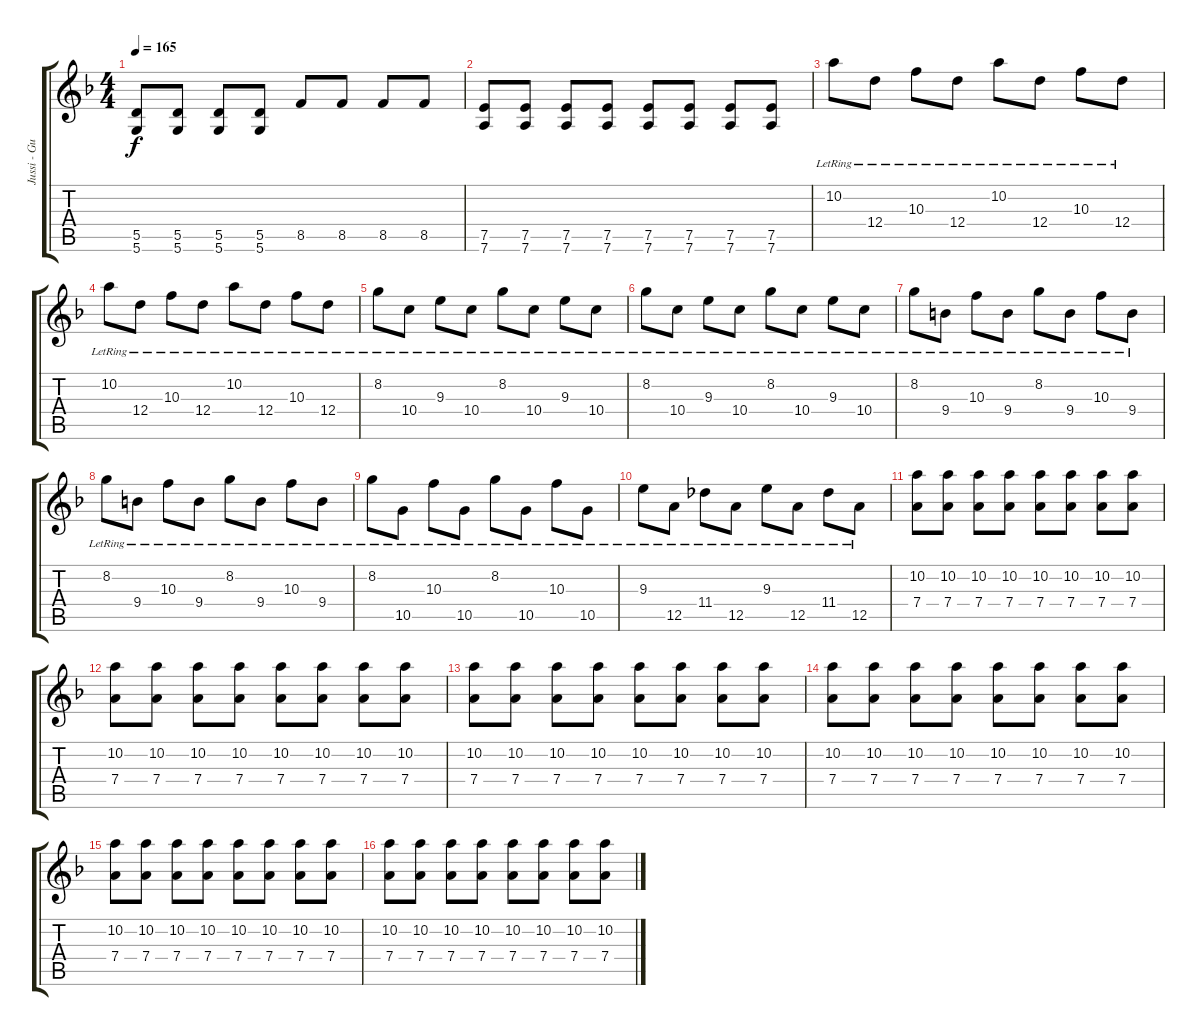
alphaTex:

\track ("Jussi - Guitar" "Jussi - Gu") {instrument overdrivenguitar}
\staff {score tabs}
\tuning (E4 B3 G3 D3 A2 D2) {hide}
\ts (4 4)
\tempo 165
\clef g2
\ks dminor
(5.5 5.6).8{dy f} (5.5 5.6).8 (5.5 5.6).8 (5.5 5.6).8 8.5.8 8.5.8 8.5.8 8.5.8 |
(7.5 7.6).8 (7.5 7.6).8 (7.5 7.6).8 (7.5 7.6).8 (7.5 7.6).8 (7.5 7.6).8 (7.5 7.6).8 (7.5 7.6).8 |
10.2{lr}.8 12.4{lr}.8 10.3{lr}.8 12.4{lr}.8 10.2{lr}.8 12.4{lr}.8 10.3{lr}.8 12.4{lr}.8 |
10.2{lr}.8 12.4{lr}.8 10.3{lr}.8 12.4{lr}.8 10.2{lr}.8 12.4{lr}.8 10.3{lr}.8 12.4{lr}.8 |
8.2{lr}.8 10.4{lr}.8 9.3{lr}.8 10.4{lr}.8 8.2{lr}.8 10.4{lr}.8 9.3{lr}.8 10.4{lr}.8 |
8.2{lr}.8 10.4{lr}.8 9.3{lr}.8 10.4{lr}.8 8.2{lr}.8 10.4{lr}.8 9.3{lr}.8 10.4{lr}.8 |
8.2{lr}.8 9.4{lr}.8 10.3{lr}.8 9.4{lr}.8 8.2{lr}.8 9.4{lr}.8 10.3{lr}.8 9.4{lr}.8 |
8.2{lr}.8 9.4{lr}.8 10.3{lr}.8 9.4{lr}.8 8.2{lr}.8 9.4{lr}.8 10.3{lr}.8 9.4{lr}.8 |
8.2{lr}.8 10.5{lr}.8 10.3{lr}.8 10.5{lr}.8 8.2{lr}.8 10.5{lr}.8 10.3{lr}.8 10.5{lr}.8 |
9.3{lr}.8 12.5{lr}.8 11.4{lr}.8 12.5{lr}.8 9.3{lr}.8 12.5{lr}.8 11.4{lr}.8 12.5{lr}.8 |
(10.2 7.4).8 (10.2 7.4).8 (10.2 7.4).8 (10.2 7.4).8 (10.2 7.4).8 (10.2 7.4).8 (10.2 7.4).8 (10.2 7.4).8 |
(10.2 7.4).8 (10.2 7.4).8 (10.2 7.4).8 (10.2 7.4).8 (10.2 7.4).8 (10.2 7.4).8 (10.2 7.4).8 (10.2 7.4).8 |
(10.2 7.4).8 (10.2 7.4).8 (10.2 7.4).8 (10.2 7.4).8 (10.2 7.4).8 (10.2 7.4).8 (10.2 7.4).8 (10.2 7.4).8 |
(10.2 7.4).8 (10.2 7.4).8 (10.2 7.4).8 (10.2 7.4).8 (10.2 7.4).8 (10.2 7.4).8 (10.2 7.4).8 (10.2 7.4).8 |
(10.2 7.4).8 (10.2 7.4).8 (10.2 7.4).8 (10.2 7.4).8 (10.2 7.4).8 (10.2 7.4).8 (10.2 7.4).8 (10.2 7.4).8 |
(10.2 7.4).8 (10.2 7.4).8 (10.2 7.4).8 (10.2 7.4).8 (10.2 7.4).8 (10.2 7.4).8 (10.2 7.4).8 (10.2 7.4).8
